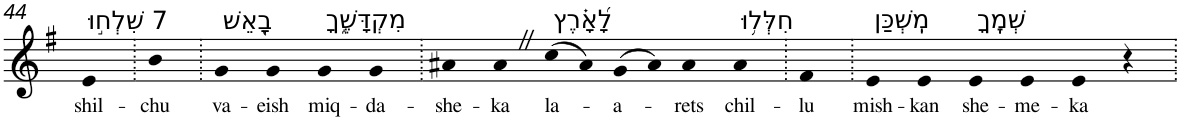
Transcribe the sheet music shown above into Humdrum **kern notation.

**kern	**text
*part1	*part1
*staff1	*staff1
*I"Piano	*
*I'Pno	*
!!LO:PB:g=z
*clefG2	*
*k[f#]	*
*G:	*
=44	=44
!LO:TX:a:t=7 שִׁלְח֣וּ	!
!	!LO:LY:b
4e	shil-
=45.	=45.
!	!LO:LY:b
4b	-chu
=46.	=46.
!LO:TX:a:t=בָ֭אֵשׁ	!
!	!LO:LY:b
4g	va-
!	!LO:LY:b
4g	-eish
!LO:TX:a:t=מִקְדָּשֶׁ֑ךָ	!
!	!LO:LY:b
4g	miq-
!	!LO:LY:b
4g	-da-
=47.	=47.
!	!LO:LY:b
4a#X	-she-
!	!LO:LY:b
4a#Z	-ka
!LO:TX:a:t=לָ֝אָ֗רֶץ	!
!	!LO:LY:b
(>8cc	la-
8a#)	.
!	!LO:LY:b
(>8g	-a-
8a#)	.
!	!LO:LY:b
4a#	-rets
!LO:TX:a:t=חִלְּל֥וּ	!
!	!LO:LY:b
4a#	chil-
=48.	=48.
!	!LO:LY:b
4f#	-lu
=49.	=49.
!LO:TX:a:t=מִֽשְׁכַּן	!
!	!LO:LY:b
4e	mish-
!	!LO:LY:b
4e	-kan
!LO:TX:a:t=שְׁמֶֽךָ	!
!	!LO:LY:b
4e	she-
!	!LO:LY:b
4e	-me-
!	!LO:LY:b
4e	-ka
4r	.
=.	=.
*-	*-
